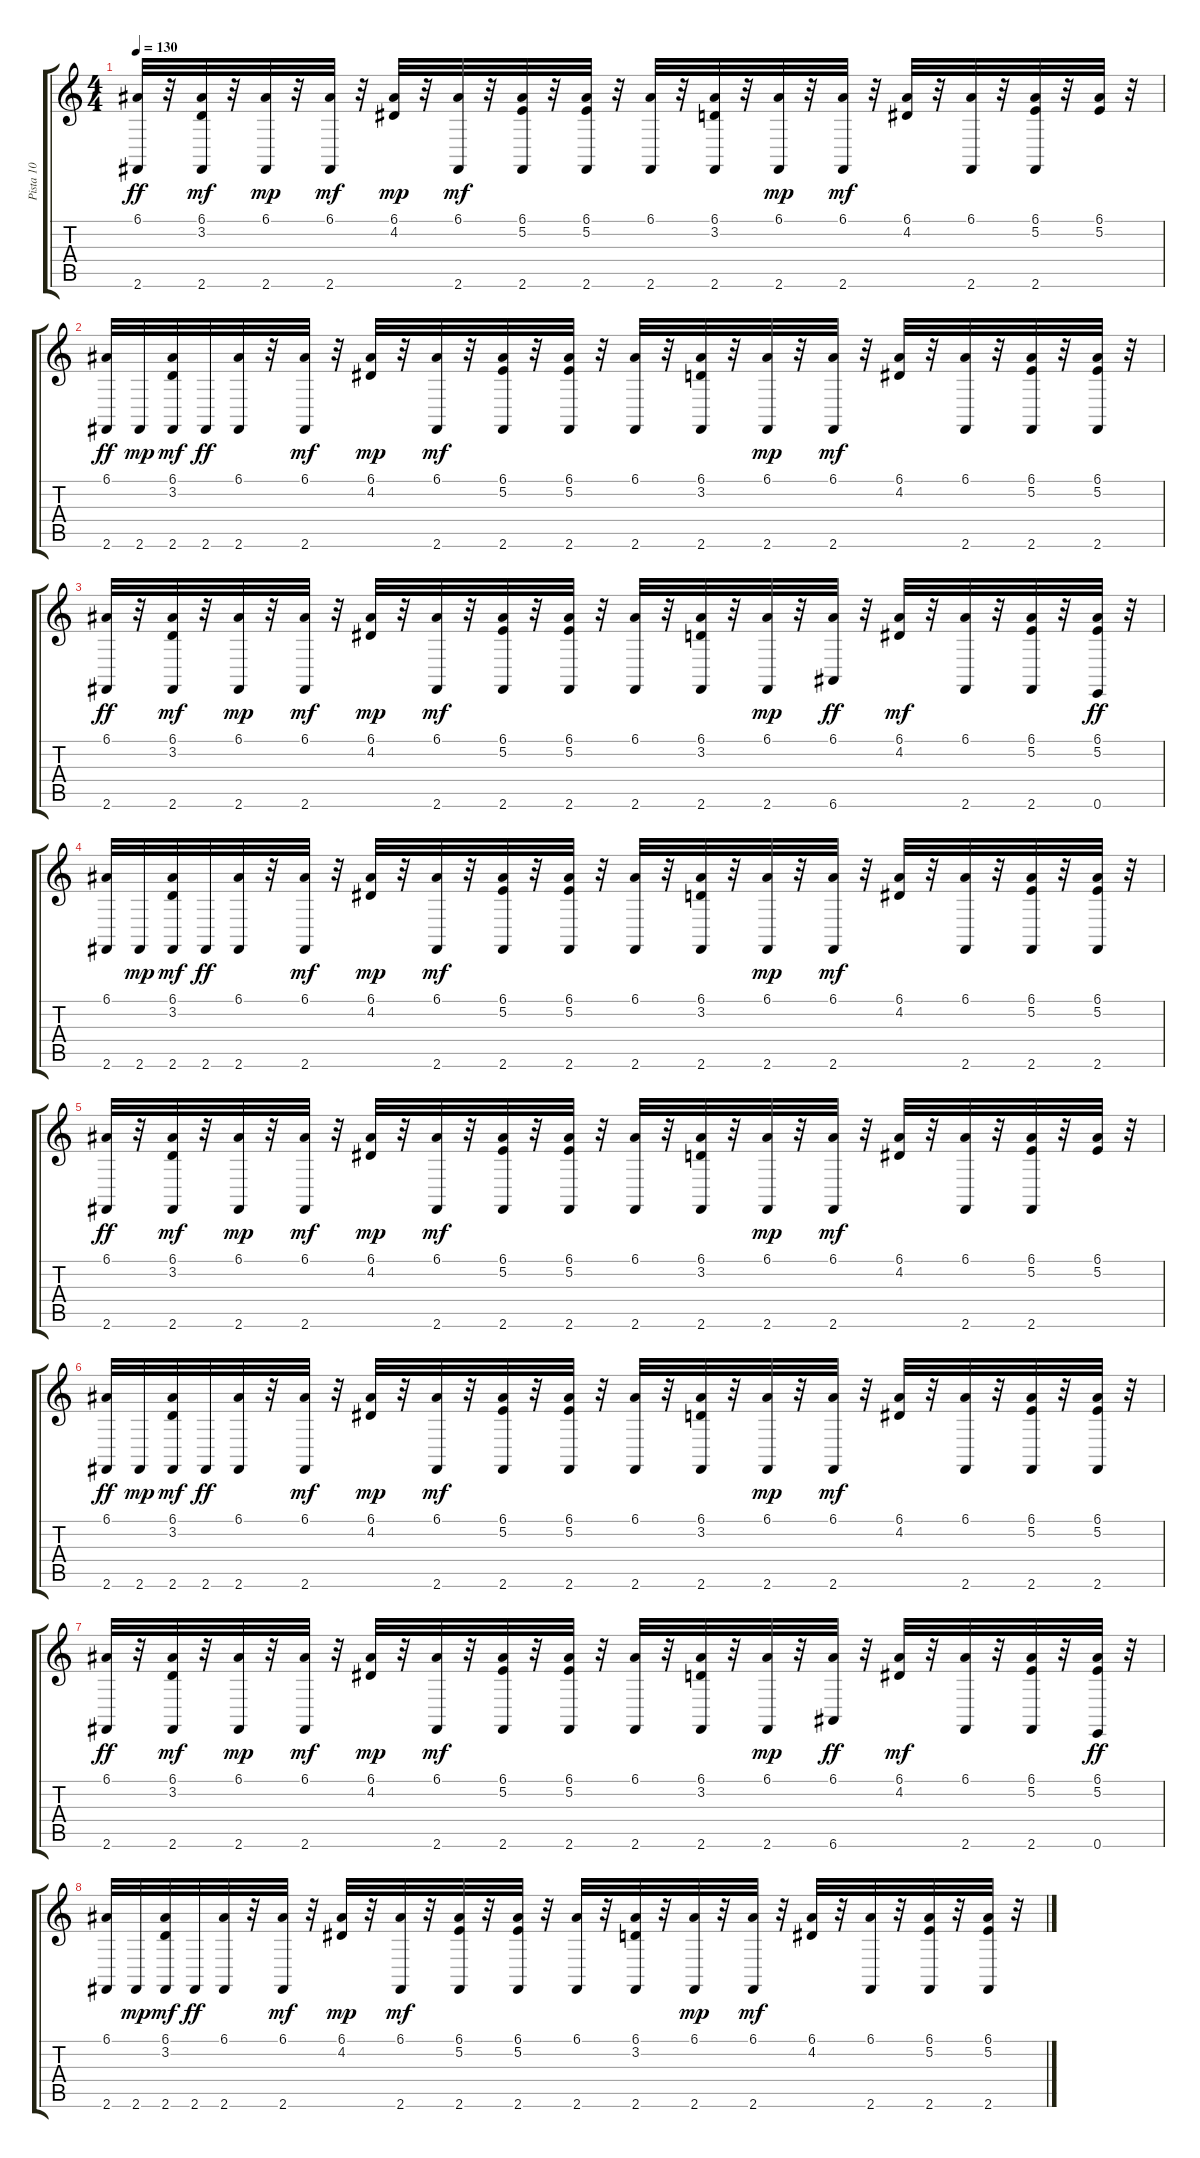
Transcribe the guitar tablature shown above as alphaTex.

\track ("Pista 10" "Pista 10") {instrument acousticgrandpiano}
\staff {score tabs}
\tuning (E4 B3 G3 D3 A2 E2) {hide}
\ts (4 4)
\tempo 130
\clef g2
\ks c
(6.1 2.6).32{dy ff} r.32 (6.1 3.2 2.6).32{dy mf} r.32 (6.1 2.6).32{dy mp} r.32 (6.1 2.6).32{dy mf} r.32 (6.1 4.2).32{dy mp} r.32 (6.1 2.6).32{dy mf} r.32 (6.1 5.2 2.6).32 r.32 (6.1 5.2 2.6).32 r.32 (6.1 2.6).32 r.32 (6.1 3.2 2.6).32 r.32 (6.1 2.6).32{dy mp} r.32 (6.1 2.6).32{dy mf} r.32 (6.1 4.2).32 r.32 (6.1 2.6).32 r.32 (6.1 5.2 2.6).32 r.32 (6.1 5.2).32 r.32 |
(6.1 2.6).32{dy ff} 2.6.32{dy mp} (6.1 3.2 2.6).32{dy mf} 2.6.32{dy ff} (6.1 2.6).32 r.32 (6.1 2.6).32{dy mf} r.32 (6.1 4.2).32{dy mp} r.32 (6.1 2.6).32{dy mf} r.32 (6.1 5.2 2.6).32 r.32 (6.1 5.2 2.6).32 r.32 (6.1 2.6).32 r.32 (6.1 3.2 2.6).32 r.32 (6.1 2.6).32{dy mp} r.32 (6.1 2.6).32{dy mf} r.32 (6.1 4.2).32 r.32 (6.1 2.6).32 r.32 (6.1 5.2 2.6).32 r.32 (6.1 5.2 2.6).32 r.32 |
(6.1 2.6).32{dy ff} r.32 (6.1 3.2 2.6).32{dy mf} r.32 (6.1 2.6).32{dy mp} r.32 (6.1 2.6).32{dy mf} r.32 (6.1 4.2).32{dy mp} r.32 (6.1 2.6).32{dy mf} r.32 (6.1 5.2 2.6).32 r.32 (6.1 5.2 2.6).32 r.32 (6.1 2.6).32 r.32 (6.1 3.2 2.6).32 r.32 (6.1 2.6).32{dy mp} r.32 (6.1 6.6).32{dy ff} r.32 (6.1 4.2).32{dy mf} r.32 (6.1 2.6).32 r.32 (6.1 5.2 2.6).32 r.32 (6.1 5.2 0.6).32{dy ff} r.32 |
(6.1 2.6).32 2.6.32{dy mp} (6.1 3.2 2.6).32{dy mf} 2.6.32{dy ff} (6.1 2.6).32 r.32 (6.1 2.6).32{dy mf} r.32 (6.1 4.2).32{dy mp} r.32 (6.1 2.6).32{dy mf} r.32 (6.1 5.2 2.6).32 r.32 (6.1 5.2 2.6).32 r.32 (6.1 2.6).32 r.32 (6.1 3.2 2.6).32 r.32 (6.1 2.6).32{dy mp} r.32 (6.1 2.6).32{dy mf} r.32 (6.1 4.2).32 r.32 (6.1 2.6).32 r.32 (6.1 5.2 2.6).32 r.32 (6.1 5.2 2.6).32 r.32 |
(6.1 2.6).32{dy ff} r.32 (6.1 3.2 2.6).32{dy mf} r.32 (6.1 2.6).32{dy mp} r.32 (6.1 2.6).32{dy mf} r.32 (6.1 4.2).32{dy mp} r.32 (6.1 2.6).32{dy mf} r.32 (6.1 5.2 2.6).32 r.32 (6.1 5.2 2.6).32 r.32 (6.1 2.6).32 r.32 (6.1 3.2 2.6).32 r.32 (6.1 2.6).32{dy mp} r.32 (6.1 2.6).32{dy mf} r.32 (6.1 4.2).32 r.32 (6.1 2.6).32 r.32 (6.1 5.2 2.6).32 r.32 (6.1 5.2).32 r.32 |
(6.1 2.6).32{dy ff} 2.6.32{dy mp} (6.1 3.2 2.6).32{dy mf} 2.6.32{dy ff} (6.1 2.6).32 r.32 (6.1 2.6).32{dy mf} r.32 (6.1 4.2).32{dy mp} r.32 (6.1 2.6).32{dy mf} r.32 (6.1 5.2 2.6).32 r.32 (6.1 5.2 2.6).32 r.32 (6.1 2.6).32 r.32 (6.1 3.2 2.6).32 r.32 (6.1 2.6).32{dy mp} r.32 (6.1 2.6).32{dy mf} r.32 (6.1 4.2).32 r.32 (6.1 2.6).32 r.32 (6.1 5.2 2.6).32 r.32 (6.1 5.2 2.6).32 r.32 |
(6.1 2.6).32{dy ff} r.32 (6.1 3.2 2.6).32{dy mf} r.32 (6.1 2.6).32{dy mp} r.32 (6.1 2.6).32{dy mf} r.32 (6.1 4.2).32{dy mp} r.32 (6.1 2.6).32{dy mf} r.32 (6.1 5.2 2.6).32 r.32 (6.1 5.2 2.6).32 r.32 (6.1 2.6).32 r.32 (6.1 3.2 2.6).32 r.32 (6.1 2.6).32{dy mp} r.32 (6.1 6.6).32{dy ff} r.32 (6.1 4.2).32{dy mf} r.32 (6.1 2.6).32 r.32 (6.1 5.2 2.6).32 r.32 (6.1 5.2 0.6).32{dy ff} r.32 |
(6.1 2.6).32 2.6.32{dy mp} (6.1 3.2 2.6).32{dy mf} 2.6.32{dy ff} (6.1 2.6).32 r.32 (6.1 2.6).32{dy mf} r.32 (6.1 4.2).32{dy mp} r.32 (6.1 2.6).32{dy mf} r.32 (6.1 5.2 2.6).32 r.32 (6.1 5.2 2.6).32 r.32 (6.1 2.6).32 r.32 (6.1 3.2 2.6).32 r.32 (6.1 2.6).32{dy mp} r.32 (6.1 2.6).32{dy mf} r.32 (6.1 4.2).32 r.32 (6.1 2.6).32 r.32 (6.1 5.2 2.6).32 r.32 (6.1 5.2 2.6).32 r.32
